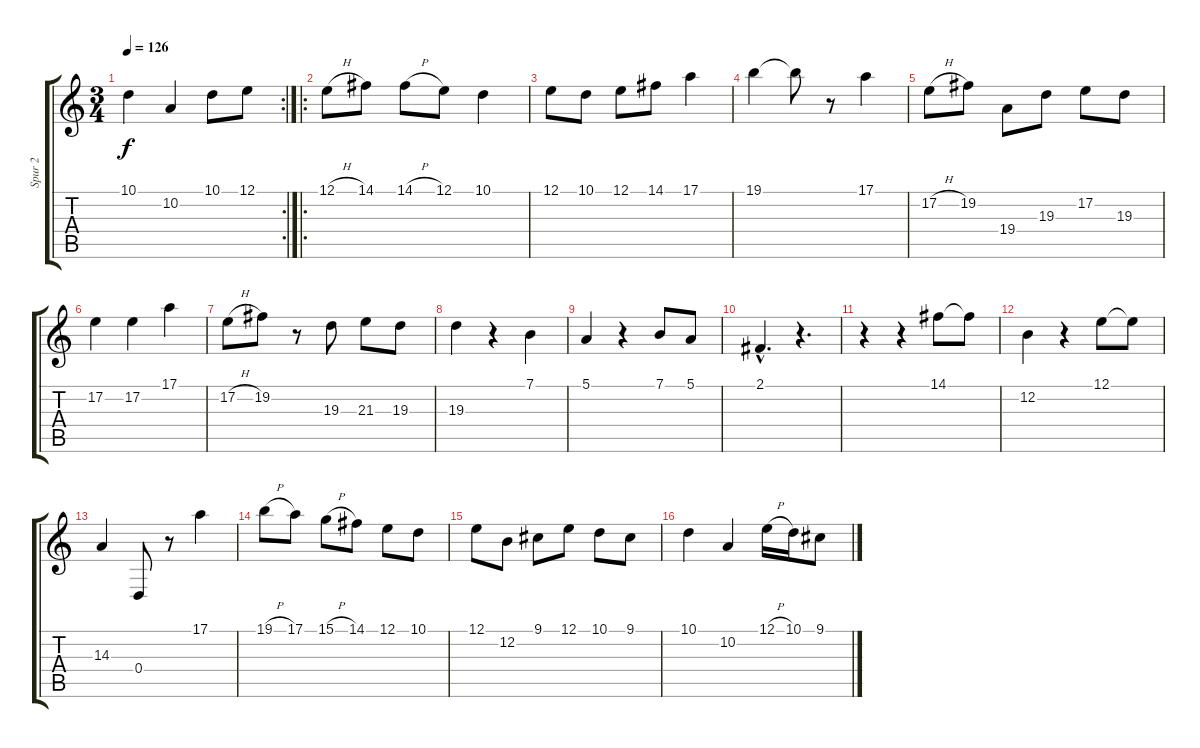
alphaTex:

\track ("Spur 2" "Spur 2") {instrument flute}
\staff {score tabs}
\tuning (E4 B3 G3 D3 A2 E2) {hide}
\rc 2
\ts (3 4)
\tempo 126
\clef g2
\ks c
10.1.4{dy f} 10.2.4 10.1.8 12.1.8 |
\ro
12.1{h}.8 14.1.8 14.1{h}.8 12.1.8 10.1.4 |
12.1.8 10.1.8 12.1.8 14.1.8 17.1.4 |
19.1.4 19.1{t}.8 r.8 17.1.4 |
17.2{h}.8 19.2.8 19.4.8 19.3.8 17.2.8 19.3.8 |
17.2.4 17.2.4 17.1.4 |
17.2{h}.8 19.2.8 r.8 19.3.8 21.3.8 19.3.8 |
19.3.4 r.4 7.1.4 |
5.1.4 r.4 7.1.8 5.1.8 |
2.1{hac}.4{d} r.4{d} |
r.4 r.4 14.1.8 14.1{t}.8 |
12.2.4 r.4 12.1.8 12.1{t}.8 |
14.3.4 0.4.8 r.8 17.1.4 |
19.1{h}.8 17.1.8 15.1{h}.8 14.1.8 12.1.8 10.1.8 |
12.1.8 12.2.8 9.1.8 12.1.8 10.1.8 9.1.8 |
10.1.4 10.2.4 12.1{h}.16 10.1.16 9.1.8
